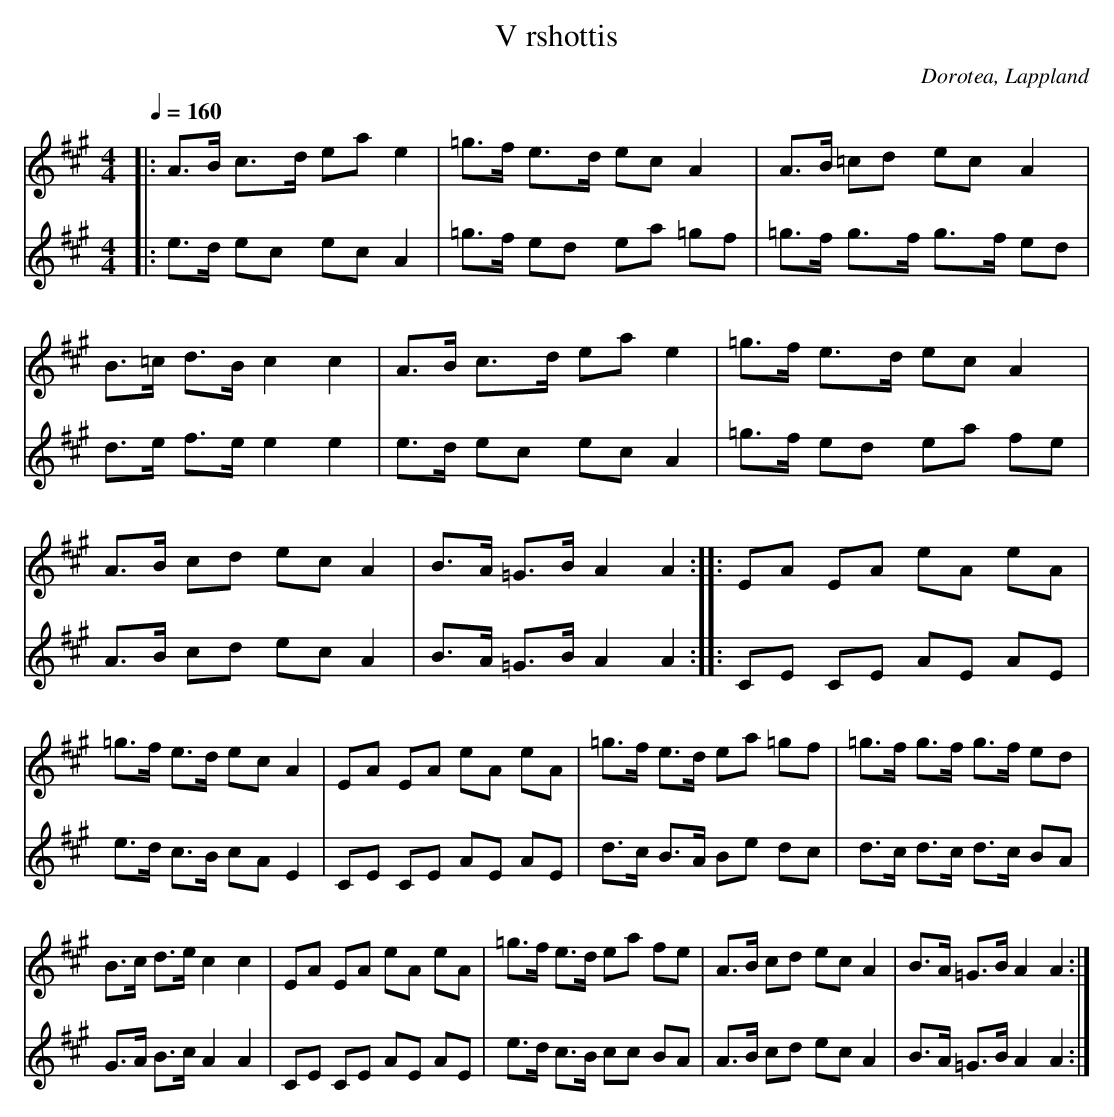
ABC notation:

X:1
T:V rshottis
O:Dorotea, Lappland
O:Eva Zwahlen
M:4/4
L:1/16
Q:1/4=160
K:A
V:1
|: A3B c3d1 e2a2 e4 | =g3f e3d1 e2c2 A4 | A3B =c2d2 e2c2 A4 |B3=c d3B c4 c4  | A3B c3d e2a2 e4 | =g3f e3d e2c2 A4 | A3B c2d2 e2c2 A4 |B3A =G3B A4 A4:||:E2A2 E2A2 e2A2 e2A2 |=g3f e3d e2c2 A4 |E2A2 E2A2 e2A2 e2A2 |=g3f e3d e2a2 =g2f2 | =g3f g3f g3f e2d2 |B3c d3e c4 c4  |E2A2 E2A2 e2A2 e2A2 |=g3f e3d e2a2 f2e2 |  A3B c2d2 e2c2 A4 |B3A =G3B A4 A4:|
V:2
|:  e3d e2c2  e2c2 A4 | =g3f e2d2 e2a2 =g2f2 | =g3f g3f g3f e2d2 |d3e f3e e4 e4  |e3d e2c2 e2c2 A4 | =g3f e2d2 e2a2 f2e2 |A3B c2d2 e2c2 A4  |B3A =G3B A4 A4 :||:C2E2 C2E2 A2E2 A2E2 | e3d c3B c2A2 E4 |C2E2 C2E2 A2E2 A2E2 |d3c B3A B2e2 d2c2 | d3c d3c d3c B2A2 | G3A B3c A4 A4 | C2E2 C2E2 A2E2 A2E2 | e3d c3B c2c2 B2A2 | A3B c2d2 e2c2 A4 |B3A =G3B A4 A4:|
